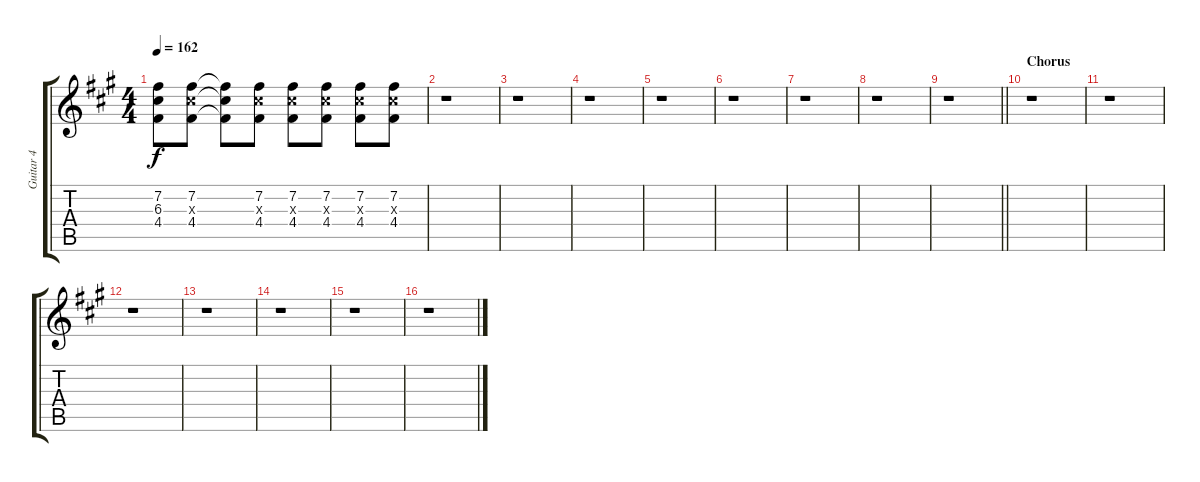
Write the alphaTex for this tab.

\track ("Guitar 4" "Guitar 4") {instrument acousticguitarsteel}
\staff {score tabs}
\tuning (E4 B3 G3 D3 A2 D2) {hide}
\ts (4 4)
\tempo 162
\clef g2
\ks a
(7.2{t} 6.3{t} 4.4{t}).8{dy f} (7.2 6.3{x} 4.4).8 (7.2{t} 6.3{t} 4.4{t}).8 (7.2 6.3{x} 4.4).8 (7.2 6.3{x} 4.4).8 (7.2 6.3{x} 4.4).8 (7.2 6.3{x} 4.4).8 (7.2 6.3{x} 4.4).8 |
r.1 |
r.1 |
r.1 |
r.1 |
r.1 |
r.1 |
r.1 |
\barLineRight lightlight
r.1 |
\section ("" "Chorus")
r.1 |
r.1 |
r.1 |
r.1 |
r.1 |
r.1 |
r.1
